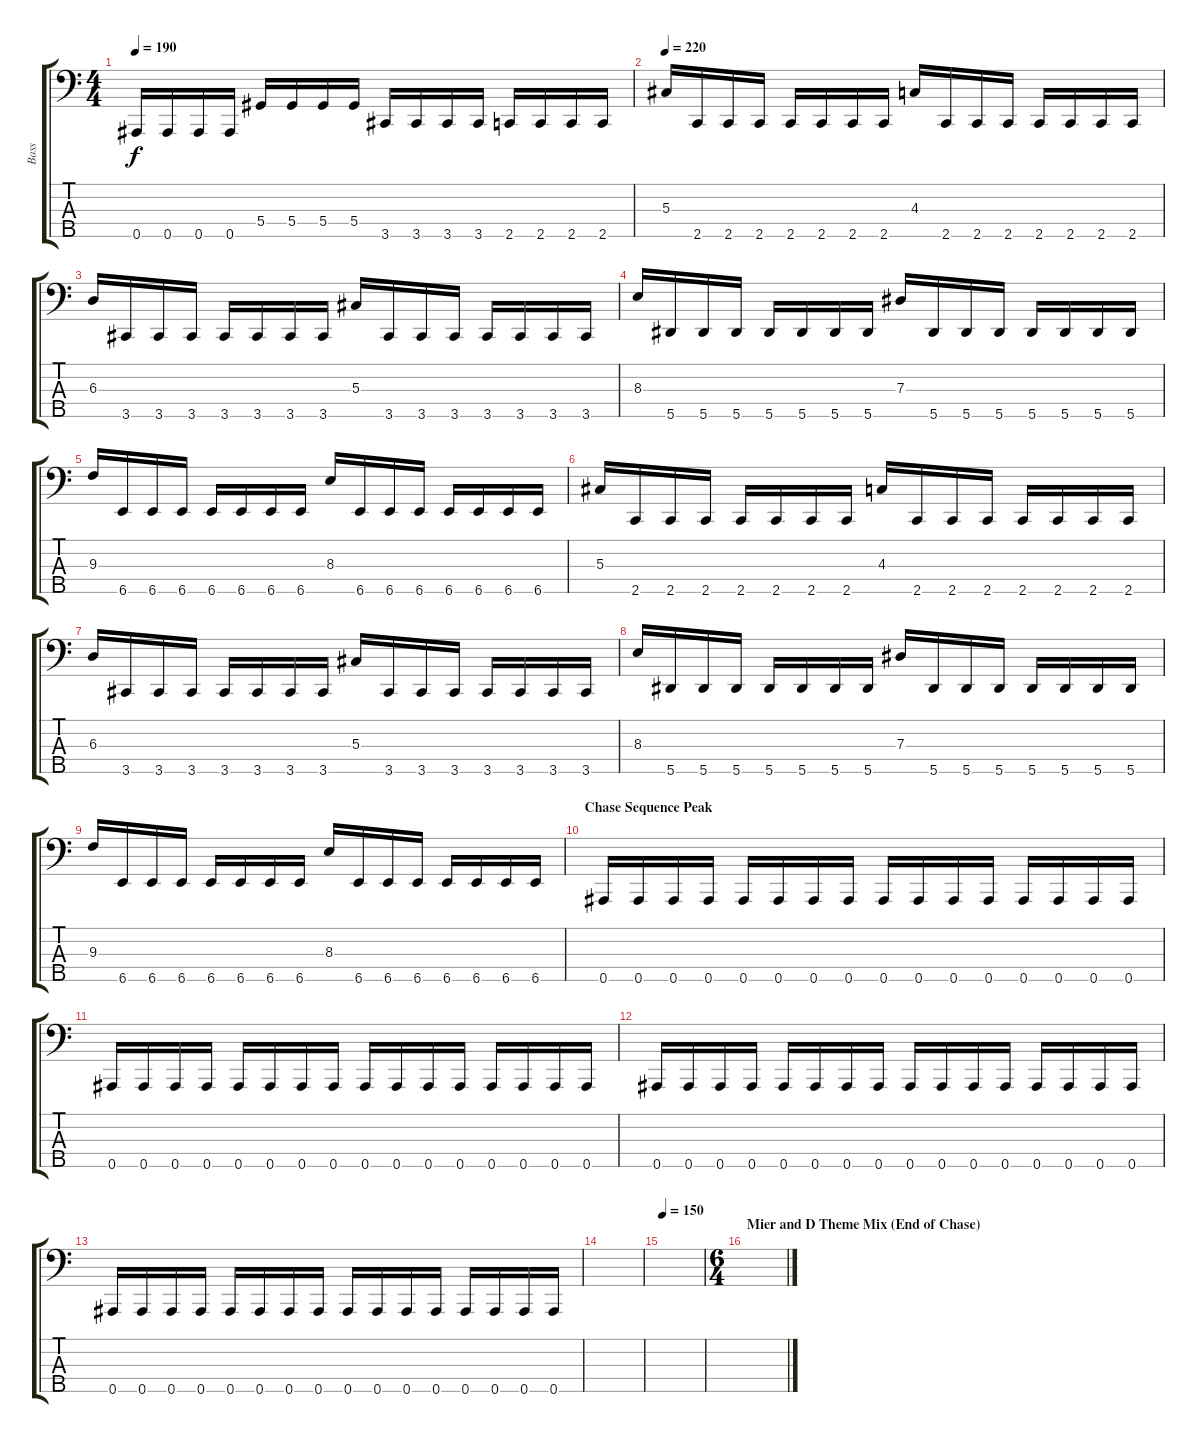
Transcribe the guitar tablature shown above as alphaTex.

\track ("Bass" "Bass") {instrument electricbassfinger}
\staff {score tabs}
\tuning (Gb2 Db2 Ab1 Eb1 Bb0) {hide}
\ts (4 4)
\tempo 190
\clef f4
\ks c
0.5.16{dy f} 0.5.16 0.5.16 0.5.16 5.4.16 5.4.16 5.4.16 5.4.16 3.5.16 3.5.16 3.5.16 3.5.16 2.5.16 2.5.16 2.5.16 2.5.16 |
\tempo 220
5.3.16 2.5.16 2.5.16 2.5.16 2.5.16 2.5.16 2.5.16 2.5.16 4.3.16 2.5.16 2.5.16 2.5.16 2.5.16 2.5.16 2.5.16 2.5.16 |
6.3.16 3.5.16 3.5.16 3.5.16 3.5.16 3.5.16 3.5.16 3.5.16 5.3.16 3.5.16 3.5.16 3.5.16 3.5.16 3.5.16 3.5.16 3.5.16 |
8.3.16 5.5.16 5.5.16 5.5.16 5.5.16 5.5.16 5.5.16 5.5.16 7.3.16 5.5.16 5.5.16 5.5.16 5.5.16 5.5.16 5.5.16 5.5.16 |
9.3.16 6.5.16 6.5.16 6.5.16 6.5.16 6.5.16 6.5.16 6.5.16 8.3.16 6.5.16 6.5.16 6.5.16 6.5.16 6.5.16 6.5.16 6.5.16 |
5.3.16 2.5.16 2.5.16 2.5.16 2.5.16 2.5.16 2.5.16 2.5.16 4.3.16 2.5.16 2.5.16 2.5.16 2.5.16 2.5.16 2.5.16 2.5.16 |
6.3.16 3.5.16 3.5.16 3.5.16 3.5.16 3.5.16 3.5.16 3.5.16 5.3.16 3.5.16 3.5.16 3.5.16 3.5.16 3.5.16 3.5.16 3.5.16 |
8.3.16 5.5.16 5.5.16 5.5.16 5.5.16 5.5.16 5.5.16 5.5.16 7.3.16 5.5.16 5.5.16 5.5.16 5.5.16 5.5.16 5.5.16 5.5.16 |
9.3.16 6.5.16 6.5.16 6.5.16 6.5.16 6.5.16 6.5.16 6.5.16 8.3.16 6.5.16 6.5.16 6.5.16 6.5.16 6.5.16 6.5.16 6.5.16 |
\section ("" "Chase Sequence Peak")
0.5.16 0.5.16 0.5.16 0.5.16 0.5.16 0.5.16 0.5.16 0.5.16 0.5.16 0.5.16 0.5.16 0.5.16 0.5.16 0.5.16 0.5.16 0.5.16 |
0.5.16 0.5.16 0.5.16 0.5.16 0.5.16 0.5.16 0.5.16 0.5.16 0.5.16 0.5.16 0.5.16 0.5.16 0.5.16 0.5.16 0.5.16 0.5.16 |
0.5.16 0.5.16 0.5.16 0.5.16 0.5.16 0.5.16 0.5.16 0.5.16 0.5.16 0.5.16 0.5.16 0.5.16 0.5.16 0.5.16 0.5.16 0.5.16 |
0.5.16 0.5.16 0.5.16 0.5.16 0.5.16 0.5.16 0.5.16 0.5.16 0.5.16 0.5.16 0.5.16 0.5.16 0.5.16 0.5.16 0.5.16 0.5.16 |
|
\tempo 150
|
\ts (6 4)
\section ("" "Mier and D Theme Mix (End of Chase)")
